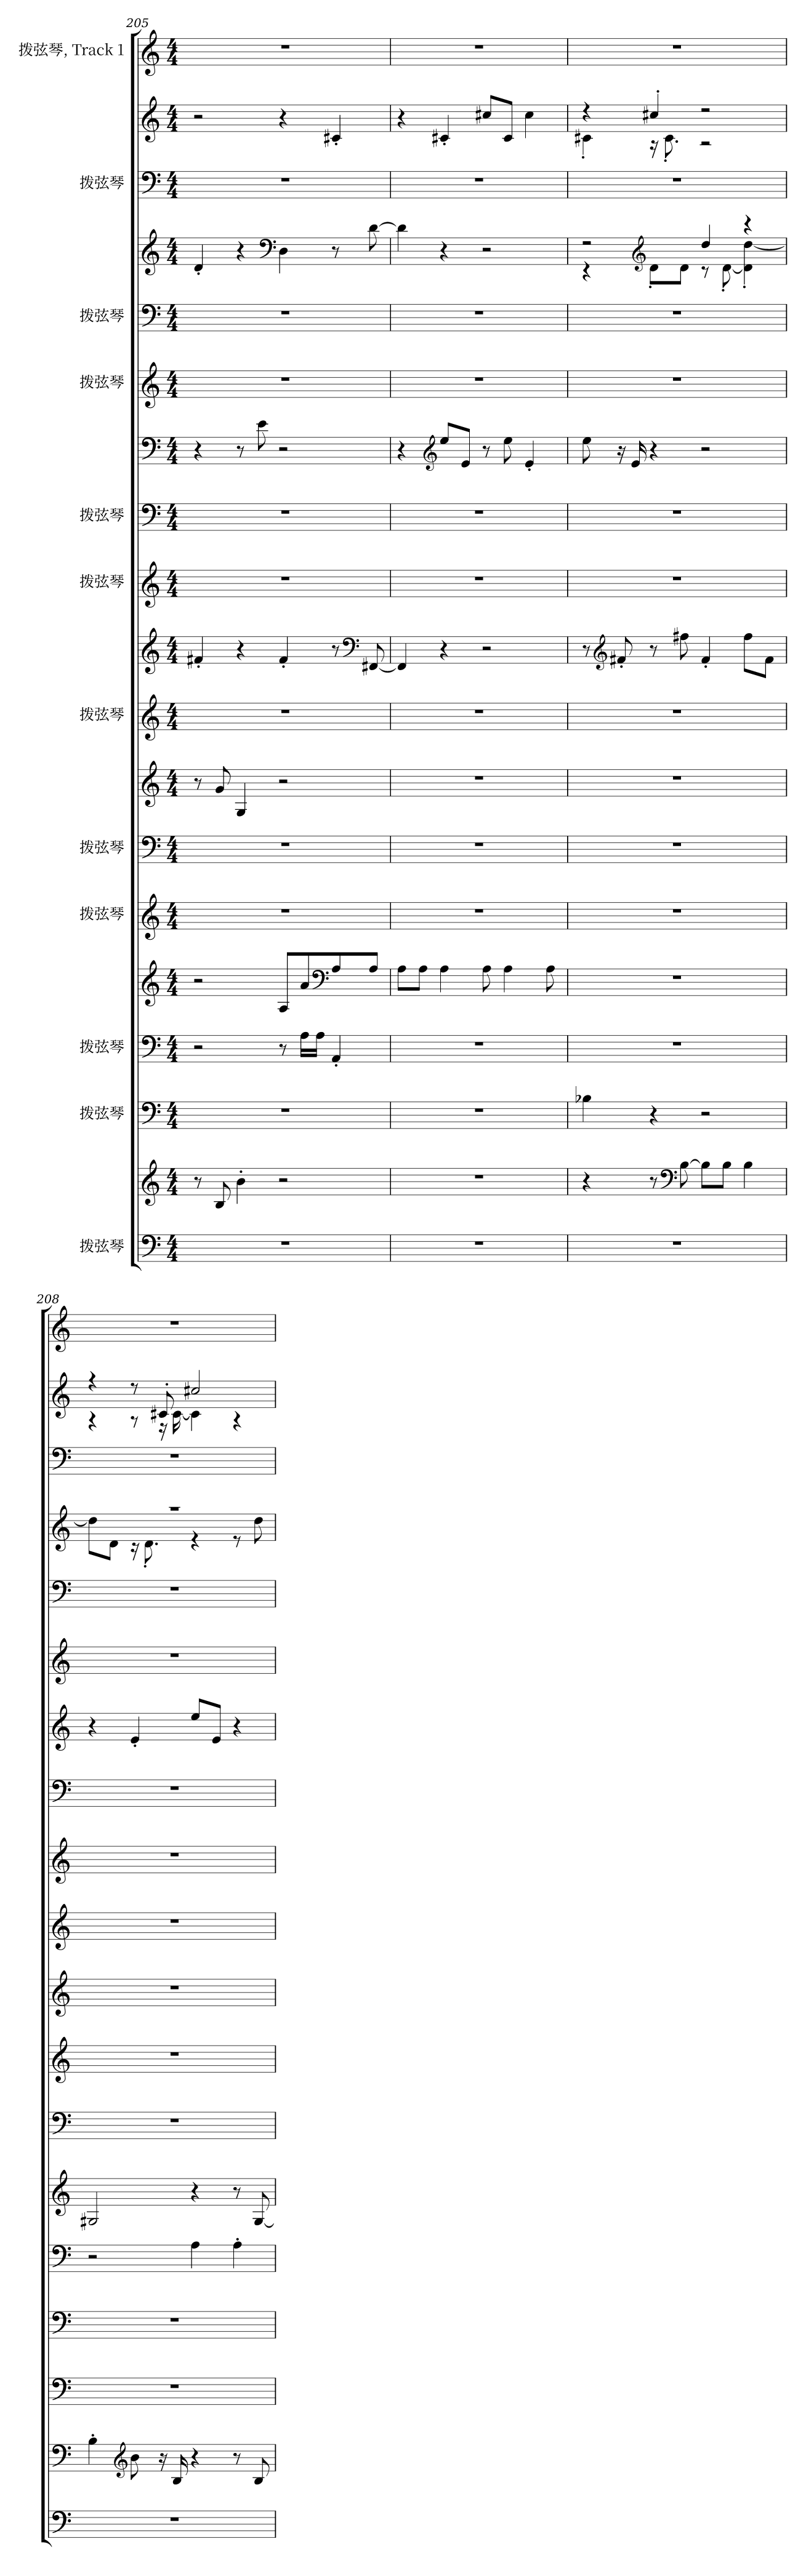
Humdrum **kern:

**kern	**kern	**kern	**kern	**kern	**kern	**kern	**kern	**kern	**kern	**kern	**kern	**kern	**kern	**kern	**kern	**kern	**kern	**kern
*part12	*part12	*part11	*part10	*part10	*part9	*part8	*part8	*part7	*part7	*part6	*part5	*part5	*part4	*part3	*part3	*part2	*part2	*part1
*staff19	*staff18	*staff17	*staff16	*staff15	*staff14	*staff13	*staff12	*staff11	*staff10	*staff9	*staff8	*staff7	*staff6	*staff5	*staff4	*staff3	*staff2	*staff1
*I"拨弦琴	*	*I"拨弦琴	*I"拨弦琴	*	*I"拨弦琴	*I"拨弦琴	*	*I"拨弦琴	*	*I"拨弦琴	*I"拨弦琴	*	*I"拨弦琴	*I"拨弦琴	*	*I"拨弦琴	*	*I"拨弦琴, Track 1
!!LO:PB:g=z
*clefF4	*clefG2	*clefF4	*clefF4	*clefG2	*clefG2	*clefF4	*clefG2	*clefG2	*clefG2	*clefG2	*clefF4	*clefF4	*clefG2	*clefF4	*clefG2	*clefF4	*clefG2	*clefG2
*k[]	*k[]	*k[]	*k[]	*k[]	*k[]	*k[]	*k[]	*k[]	*k[]	*k[]	*k[]	*k[]	*k[]	*k[]	*k[]	*k[]	*k[]	*k[]
*M4/4	*M4/4	*M4/4	*M4/4	*M4/4	*M4/4	*M4/4	*M4/4	*M4/4	*M4/4	*M4/4	*M4/4	*M4/4	*M4/4	*M4/4	*M4/4	*M4/4	*M4/4	*M4/4
=205	=205	=205	=205	=205	=205	=205	=205	=205	=205	=205	=205	=205	=205	=205	=205	=205	=205	=205
1r	8r	1r	2r	2r	1r	1r	8r	1r	4f#X'/	1r	1r	4r	1r	1r	4d'/	1r	2r	1r
.	8B/	.	.	.	.	.	8g/	.	.	.	.	.	.	.	.	.	.	.
.	4b'\	.	.	.	.	.	4G/	.	4r	.	.	8r	.	.	4r	.	.	.
.	.	.	.	.	.	.	.	.	.	.	.	8e\	.	.	.	.	.	.
*	*	*	*	*	*	*	*	*	*	*	*	*	*	*	*clefF4	*	*	*
.	2r	.	8r	8A/L	.	.	2r	.	4f#'/	.	.	2r	.	.	4D\	.	4r	.
.	.	.	16A\LL	8a/	.	.	.	.	.	.	.	.	.	.	.	.	.	.
.	.	.	16A\JJ	.	.	.	.	.	.	.	.	.	.	.	.	.	.	.
*	*	*	*	*clefF4	*	*	*	*	*	*	*	*	*	*	*	*	*	*
.	.	.	4AA'/	8A/	.	.	.	.	8r	.	.	.	.	.	8r	.	4c#X'/	.
*	*	*	*	*	*	*	*	*	*clefF4	*	*	*	*	*	*	*	*	*
.	.	.	.	8A/J	.	.	.	.	[8FF#X/	.	.	.	.	.	[8d\	.	.	.
=206	=206	=206	=206	=206	=206	=206	=206	=206	=206	=206	=206	=206	=206	=206	=206	=206	=206	=206
1r	1r	1r	1r	8A\L	1r	1r	1r	1r	4FF#/]	1r	1r	4r	1r	1r	4d\]	1r	4r	1r
.	.	.	.	8A\J	.	.	.	.	.	.	.	.	.	.	.	.	.	.
*	*	*	*	*	*	*	*	*	*	*	*	*clefG2	*	*	*	*	*	*
.	.	.	.	4A\	.	.	.	.	4r	.	.	8ee/L	.	.	4r	.	4c#X'/	.
.	.	.	.	.	.	.	.	.	.	.	.	8e/J	.	.	.	.	.	.
.	.	.	.	8A\	.	.	.	.	2r	.	.	8r	.	.	2r	.	8cc#X/L	.
.	.	.	.	4A\	.	.	.	.	.	.	.	8ee\	.	.	.	.	8c#/J	.
.	.	.	.	.	.	.	.	.	.	.	.	4e'/	.	.	.	.	4cc#\	.
.	.	.	.	8A\	.	.	.	.	.	.	.	.	.	.	.	.	.	.
=207	=207	=207	=207	=207	=207	=207	=207	=207	=207	=207	=207	=207	=207	=207	=207	=207	=207	=207
*	*	*	*	*	*	*	*	*	*	*	*	*	*	*	*^	*	*^	*
1r	4r	4B-X\	1r	1r	1r	1r	1r	1r	8r	1r	1r	8ee\	1r	1r	2r	4r	1r	4r	4c#X'\	1r
*	*	*	*	*	*	*	*	*	*clefG2	*	*	*	*	*	*	*	*	*	*	*
.	.	.	.	.	.	.	.	.	8f#X'/	.	.	16r	.	.	.	.	.	.	.	.
.	.	.	.	.	.	.	.	.	.	.	.	16e/	.	.	.	.	.	.	.	.
*	*	*	*	*	*	*	*	*	*	*	*	*	*	*	*clefG2	*	*	*	*	*
.	8r	4r	.	.	.	.	.	.	8r	.	.	4r	.	.	.	8d'\L	.	4cc#X'/	16r	.
.	.	.	.	.	.	.	.	.	.	.	.	.	.	.	.	.	.	.	8.c#'\	.
*	*clefF4	*	*	*	*	*	*	*	*	*	*	*	*	*	*	*	*	*	*	*
.	[8B\	.	.	.	.	.	.	.	8ff#X\	.	.	.	.	.	.	8d\J	.	.	.	.
.	8B\L]	2r	.	.	.	.	.	.	4f#'/	.	.	2r	.	.	4dd/	8r	.	2r	2r	.
.	8B\J	.	.	.	.	.	.	.	.	.	.	.	.	.	.	[8d'\	.	.	.	.
.	4B\	.	.	.	.	.	.	.	8ff#\L	.	.	.	.	.	4r	4d\]' [4dd\'	.	.	.	.
.	.	.	.	.	.	.	.	.	8f#\J	.	.	.	.	.	.	.	.	.	.	.
!!LO:PB:g=z
=208	=208	=208	=208	=208	=208	=208	=208	=208	=208	=208	=208	=208	=208	=208	=208	=208	=208	=208	=208	=208
1r	4B'\	1r	1r	2r	2G#X/	1r	1r	1r	1r	1r	1r	4r	1r	1r	1r	8dd\L]	1r	4r	4r	1r
.	.	.	.	.	.	.	.	.	.	.	.	.	.	.	.	8d\J	.	.	.	.
*	*clefG2	*	*	*	*	*	*	*	*	*	*	*	*	*	*	*	*	*	*	*
.	8b\	.	.	.	.	.	.	.	.	.	.	4e'/	.	.	.	16r	.	8r	8r	.
.	.	.	.	.	.	.	.	.	.	.	.	.	.	.	.	8.d'\	.	.	.	.
.	16r	.	.	.	.	.	.	.	.	.	.	.	.	.	.	.	.	8c#X'/	16r	.
.	16B/	.	.	.	.	.	.	.	.	.	.	.	.	.	.	.	.	.	[16c#\	.
.	4r	.	.	4A\	4r	.	.	.	.	.	.	8ee/L	.	.	.	4r	.	2cc#X/	4c#\]	.
.	.	.	.	.	.	.	.	.	.	.	.	8e/J	.	.	.	.	.	.	.	.
.	8r	.	.	4A'\	8r	.	.	.	.	.	.	4r	.	.	.	8r	.	.	4r	.
.	8B/	.	.	.	[8G#/	.	.	.	.	.	.	.	.	.	.	8dd\	.	.	.	.
*	*	*	*	*	*	*	*	*	*	*	*	*	*	*	*v	*v	*	*v	*v	*
=	=	=	=	=	=	=	=	=	=	=	=	=	=	=	=	=	=	=
*-	*-	*-	*-	*-	*-	*-	*-	*-	*-	*-	*-	*-	*-	*-	*-	*-	*-	*-
